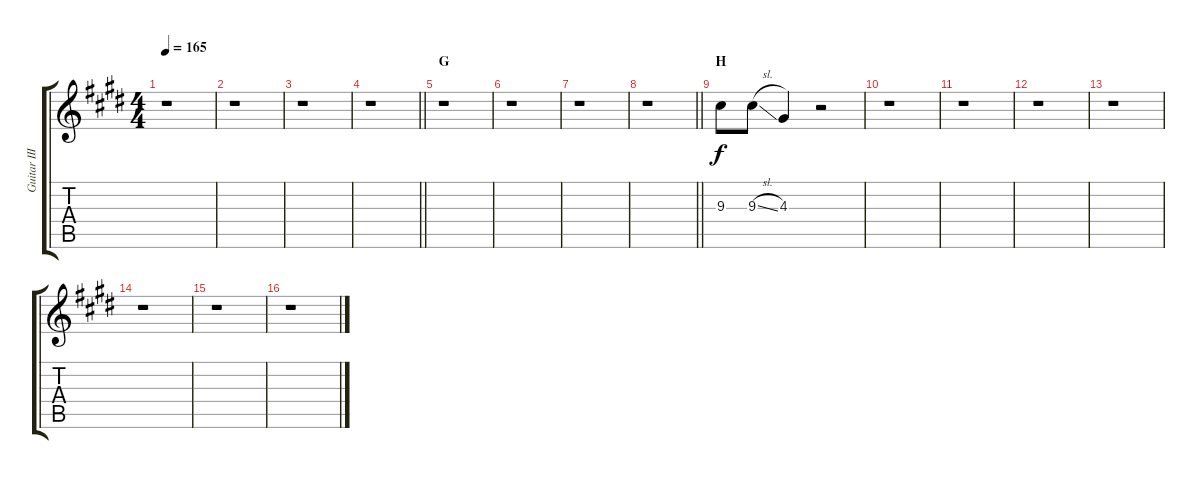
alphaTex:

\track ("Guitar III" "Guitar III") {instrument overdrivenguitar}
\staff {score tabs}
\tuning (Db4 Ab3 E3 B2 Gb2 B1) {hide}
\ts (4 4)
\tempo 165
\clef g2
\ks e
r.1{dy f} |
r.1 |
r.1 |
\barLineRight lightlight
r.1 |
\section ("" "G")
r.1 |
r.1 |
r.1 |
\barLineRight lightlight
r.1 |
\section ("" "H")
9.3.8 9.3{sl}.8 4.3.4 r.2 |
r.1 |
r.1 |
r.1 |
r.1 |
r.1 |
r.1 |
r.1
